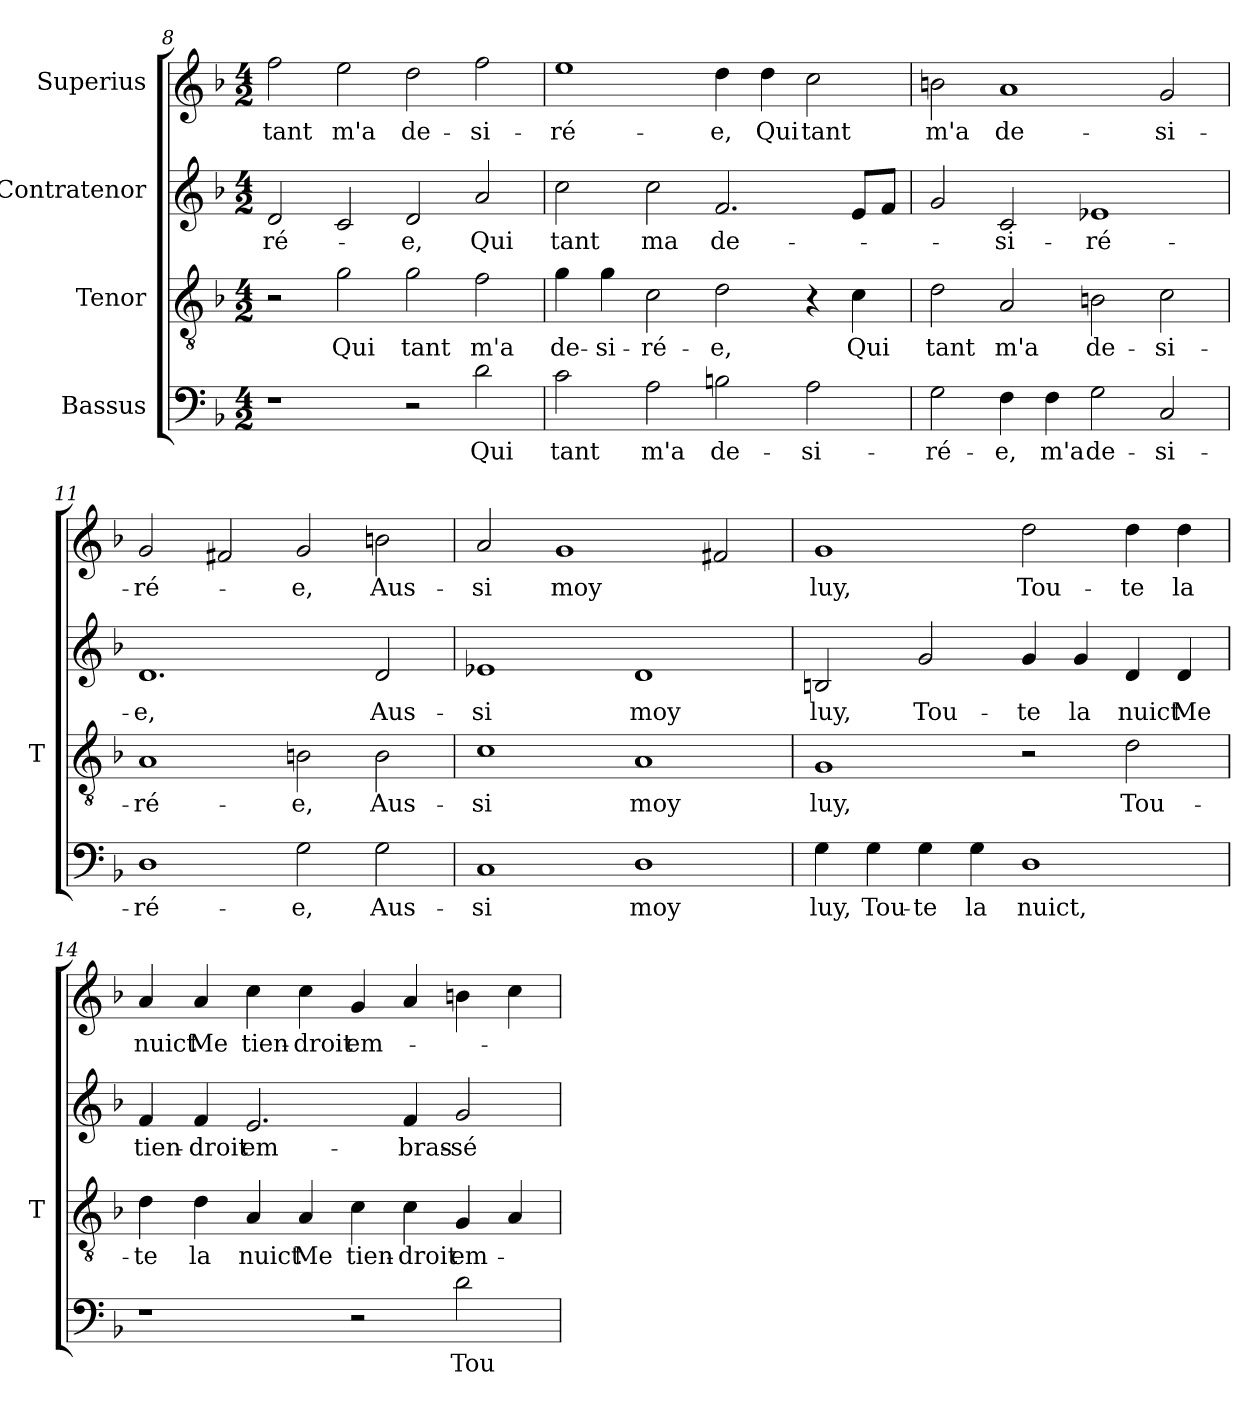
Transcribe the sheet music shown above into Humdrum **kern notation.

**kern	**text	**kern	**text	**kern	**text	**kern	**text
*part4	*part4	*part3	*part3	*part2	*part2	*part1	*part1
*staff4	*staff4	*staff3	*staff3	*staff2	*staff2	*staff1	*staff1
*I"Bassus	*	*I"Tenor	*	*I"Contratenor	*	*I"Superius	*
*	*	*I'T	*	*	*	*	*
*clefF4	*	*clefGv2	*	*clefG2	*	*clefG2	*
*k[b-]	*	*k[b-]	*	*k[b-]	*	*k[b-]	*
*M4/2	*	*M4/2	*	*M4/2	*	*M4/2	*
=8	=8	=8	=8	=8	=8	=8	=8
1r	.	2r	.	2d	ré-	2ff	-tant
.	.	2g	-Qui	2c	.	2ee	-m'a
2r	.	2g	-tant	2d	-e,	2dd	de-
2d	-Qui	2f	-m'a	2a	-Qui	2ff	si-
=9	=9	=9	=9	=9	=9	=9	=9
2c	-tant	4g	de-	2cc	-tant	1ee	ré-
.	.	4g	si-	.	.	.	.
2A	-m'a	2c	ré-	2cc	-ma	.	.
2Bn	de-	2d	-e,	2.f	de-	4dd	-e,
.	.	.	.	.	.	4dd	-Qui
2A	si-	4r	.	.	.	2cc	-tant
.	.	4c	-Qui	8eL	.	.	.
.	.	.	.	8fJ	.	.	.
=10	=10	=10	=10	=10	=10	=10	=10
2G	ré-	2d	-tant	2g	.	2b	-m'a
4F	-e,	2A	-m'a	2c	si-	1a	de-
4F	-m'a	.	.	.	.	.	.
2G	de-	2Bn	de-	1e-X	ré-	.	.
2C	si-	2c	si-	.	.	2g	si-
=11	=11	=11	=11	=11	=11	=11	=11
1D	ré-	1A	ré-	1.d	-e,	2g	ré-
.	.	.	.	.	.	2f#X	.
2G	-e,	2Bn	-e,	.	.	2g	-e,
2G	Aus-	2B	Aus-	2d	Aus-	2b	Aus-
=12	=12	=12	=12	=12	=12	=12	=12
1C	-si	1c	-si	1e-X	-si	2a	-si
.	.	.	.	.	.	1g	-moy
1D	-moy	1A	-moy	1d	-moy	.	.
.	.	.	.	.	.	2f#X	.
=13	=13	=13	=13	=13	=13	=13	=13
4G	-luy,	1G	-luy,	2B	-luy,	1g	-luy,
4G	Tou-	.	.	.	.	.	.
4G	-te	.	.	2g	Tou-	.	.
4G	-la	.	.	.	.	.	.
1D	-nuict,	2r	.	4g	-te	2dd	Tou-
.	.	.	.	4g	-la	.	.
.	.	2d	Tou-	4d	-nuict	4dd	-te
.	.	.	.	4d	-Me	4dd	-la
=14	=14	=14	=14	=14	=14	=14	=14
1r	.	4d	-te	4f	tien-	4a	-nuict
.	.	4d	-la	4f	-droit	4a	-Me
.	.	4A	-nuict	2.e	em-	4cc	tien-
.	.	4A	-Me	.	.	4cc	-droit
2r	.	4c	tien-	.	.	4g	em-
.	.	4c	-droit	4f	bras-	4a	.
2d	Tou-	4G	em-	2g	sé-	4b	.
.	.	4A	.	.	.	4cc	.
=	=	=	=	=	=	=	=
*-	*-	*-	*-	*-	*-	*-	*-
